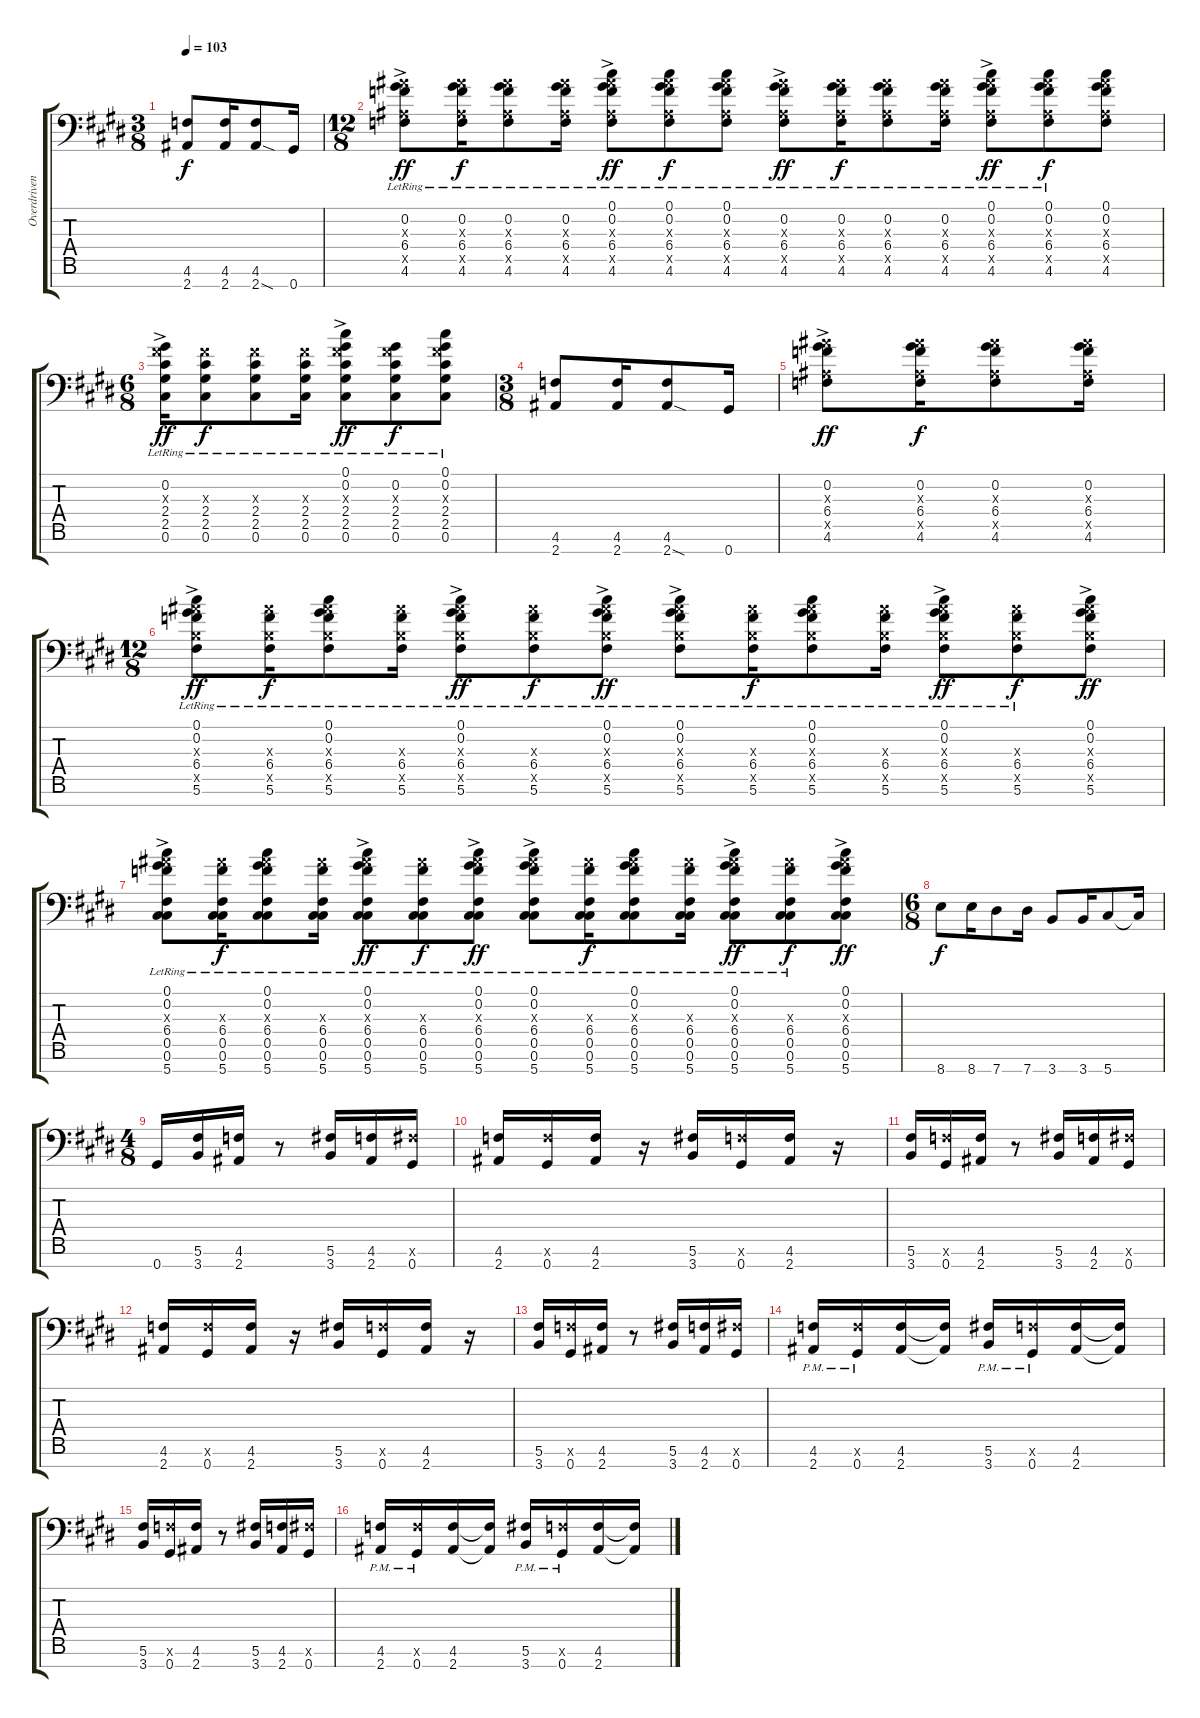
\track ("Overdriven Guitar I" "Overdriven") {instrument distortionguitar}
\staff {score tabs}
\tuning (Db4 Ab3 E3 B2 Gb2 Db2 Ab1) {hide}
\ts (3 8)
\tempo 103
\clef f4
\ks c#minor
(4.6 2.7).8{dy f} (4.6 2.7).16 (4.6 2.7{sod}).8 0.7.16 |
\ts (12 8)
(0.2{ac lr} 6.3{ac x} 6.4{ac lr} 4.5{ac x} 4.6{ac lr}).8{dy ff} (0.2{lr} 6.3{x} 6.4{lr} 4.5{x} 4.6{lr}).16{dy f} (0.2{lr} 6.3{x} 6.4{lr} 4.5{x} 4.6{lr}).8 (0.2{lr} 6.3{x} 6.4{lr} 4.5{x} 4.6{lr}).16 (0.1{ac lr} 0.2{ac lr} 6.3{ac x} 6.4{ac lr} 4.5{ac x} 4.6{ac lr}).8{dy ff} (0.1{lr} 0.2{lr} 6.3{x} 6.4{lr} 4.5{x} 4.6{lr}).8{dy f} (0.1{lr} 0.2{lr} 6.3{x} 6.4{lr} 4.5{x} 4.6{lr}).8 (0.2{ac lr} 6.3{ac x} 6.4{ac lr} 4.5{ac x} 4.6{ac lr}).8{dy ff} (0.2{lr} 6.3{x} 6.4{lr} 4.5{x} 4.6{lr}).16{dy f} (0.2{lr} 6.3{x} 6.4{lr} 4.5{x} 4.6{lr}).8 (0.2{lr} 6.3{x} 6.4{lr} 4.5{x} 4.6{lr}).16 (0.1{ac lr} 0.2{ac lr} 6.3{ac x} 6.4{ac lr} 4.5{ac x} 4.6{ac lr}).8{dy ff} (0.1{lr} 0.2{lr} 6.3{x} 6.4{lr} 4.5{x} 4.6{lr}).8{dy f} (0.1 0.2 6.3{x} 6.4 4.5{x} 4.6).8 |
\ts (6 8)
\ks e
(0.2{ac lr} 2.3{ac x} 2.4{ac lr} 2.5{ac lr} 0.6{ac lr}).16{dy ff} (2.3{x} 2.4{lr} 2.5{lr} 0.6{lr}).8{dy f} (2.3{x} 2.4{lr} 2.5{lr} 0.6{lr}).8 (2.3{x} 2.4{lr} 2.5{lr} 0.6{lr}).16 (0.1{ac lr} 0.2{ac lr} 2.3{ac x} 2.4{ac lr} 2.5{ac lr} 0.6{ac lr}).8{dy ff} (0.2{lr} 2.3{x} 2.4{lr} 2.5{lr} 0.6{lr}).8{dy f} (0.1{lr} 0.2{lr} 2.3{x} 2.4{lr} 2.5{lr} 0.6{lr}).8 |
\ts (3 8)
\ks c#minor
(4.6 2.7).8 (4.6 2.7).16 (4.6 2.7{sod}).8 0.7.16 |
(0.2{ac} 6.3{ac x} 6.4{ac} 4.5{ac x} 4.6{ac}).8{dy ff} (0.2 6.3{x} 6.4 4.5{x} 4.6).16{dy f} (0.2 6.3{x} 6.4 4.5{x} 4.6).8 (0.2 6.3{x} 6.4 4.5{x} 4.6).16 |
\ts (12 8)
(0.1{ac lr} 0.2{ac lr} 6.3{ac x} 6.4{ac lr} 5.5{ac x} 5.6{ac lr}).8{dy ff} (6.3{x} 6.4{lr} 5.5{x} 5.6{lr}).16{dy f} (0.1{lr} 0.2{lr} 6.3{x} 6.4{lr} 5.5{x} 5.6{lr}).8 (6.3{x} 6.4{lr} 5.5{x} 5.6{lr}).16 (0.1{ac lr} 0.2{ac lr} 6.3{ac x} 6.4{ac lr} 5.5{ac x} 5.6{ac lr}).8{dy ff} (6.3{x} 6.4{lr} 5.5{x} 5.6{lr}).8{dy f} (0.1{ac lr} 0.2{ac lr} 6.3{ac x} 6.4{ac lr} 5.5{ac x} 5.6{ac lr}).8{dy ff} (0.1{ac lr} 0.2{ac lr} 6.3{ac x} 6.4{ac lr} 5.5{ac x} 5.6{ac lr}).8 (6.3{x} 6.4{lr} 5.5{x} 5.6{lr}).16{dy f} (0.1{lr} 0.2{lr} 6.3{x} 6.4{lr} 5.5{x} 5.6{lr}).8 (6.3{x} 6.4{lr} 5.5{x} 5.6{lr}).16 (0.1{ac lr} 0.2{ac lr} 6.3{ac x} 6.4{ac lr} 5.5{ac x} 5.6{ac lr}).8{dy ff} (6.3{x} 6.4{lr} 5.5{x} 5.6{lr}).8{dy f} (0.1{ac} 0.2{ac} 6.3{ac x} 6.4{ac} 5.5{ac x} 5.6{ac}).8{dy ff} |
\ks e
(0.1{ac lr} 0.2{ac lr} 6.3{ac x} 6.4{ac lr} 0.5{ac} 0.6{ac lr} 5.7).8 (6.3{x} 6.4{lr} 0.5 0.6{lr} 5.7).16{dy f} (0.1{lr} 0.2{lr} 6.3{x} 6.4{lr} 0.5 0.6{lr} 5.7).8 (6.3{x} 6.4{lr} 0.5 0.6{lr} 5.7).16 (0.1{ac lr} 0.2{ac lr} 6.3{ac x} 6.4{ac lr} 0.5{ac} 0.6{ac lr} 5.7).8{dy ff} (6.3{x} 6.4{lr} 0.5 0.6{lr} 5.7).8{dy f} (0.1{ac lr} 0.2{ac lr} 6.3{ac x} 6.4{ac lr} 0.5{ac} 0.6{ac lr} 5.7).8{dy ff} (0.1{ac lr} 0.2{ac lr} 6.3{ac x} 6.4{ac lr} 0.5{ac} 0.6{ac lr} 5.7).8 (6.3{x} 6.4{lr} 0.5 0.6{lr} 5.7).16{dy f} (0.1{lr} 0.2{lr} 6.3{x} 6.4{lr} 0.5 0.6{lr} 5.7).8 (6.3{x} 6.4{lr} 0.5 0.6{lr} 5.7).16 (0.1{ac lr} 0.2{ac lr} 6.3{ac x} 6.4{ac lr} 0.5{ac} 0.6{ac lr} 5.7).8{dy ff} (6.3{x} 6.4{lr} 0.5 0.6{lr} 5.7).8{dy f} (0.1{ac} 0.2{ac} 6.3{ac x} 6.4{ac} 0.5{ac} 0.6{ac} 5.7).8{dy ff} |
\ts (6 8)
8.7.8{dy f} 8.7.16 7.7.8 7.7.16 3.7.8 3.7.16 5.7.8 5.7{t}.16 |
\ts (4 8)
0.7.16 (5.6 3.7).16 (4.6 2.7).16 r.8 (5.6 3.7).16 (4.6 2.7).16 (5.6{x} 0.7).16 |
\ks c#minor
(4.6 2.7).16 (4.6{x} 0.7).16 (4.6 2.7).16 r.16 (5.6 3.7).16 (4.6{x} 0.7).16 (4.6 2.7).16 r.16 |
(5.6 3.7).16 (4.6{x} 0.7).16 (4.6 2.7).16 r.8 (5.6 3.7).16 (4.6 2.7).16 (5.6{x} 0.7).16 |
(4.6 2.7).16 (4.6{x} 0.7).16 (4.6 2.7).16 r.16 (5.6 3.7).16 (4.6{x} 0.7).16 (4.6 2.7).16 r.16 |
\ks e
(5.6 3.7).16 (4.6{x} 0.7).16 (4.6 2.7).16 r.8 (5.6 3.7).16 (4.6 2.7).16 (5.6{x} 0.7).16 |
\ks c#minor
(4.6{pm} 2.7{pm}).16 (4.6{pm x} 0.7{pm}).16 (4.6 2.7).16 (4.6{t} 2.7{t}).16 (5.6{pm} 3.7{pm}).16 (4.6{pm x} 0.7{pm}).16 (4.6 2.7).16 (4.6{t} 2.7{t}).16 |
(5.6 3.7).16 (4.6{x} 0.7).16 (4.6 2.7).16 r.8 (5.6 3.7).16 (4.6 2.7).16 (5.6{x} 0.7).16 |
(4.6{pm} 2.7{pm}).16 (4.6{pm x} 0.7{pm}).16 (4.6 2.7).16 (4.6{t} 2.7{t}).16 (5.6{pm} 3.7{pm}).16 (4.6{pm x} 0.7{pm}).16 (4.6 2.7).16 (4.6{t} 2.7{t}).16
